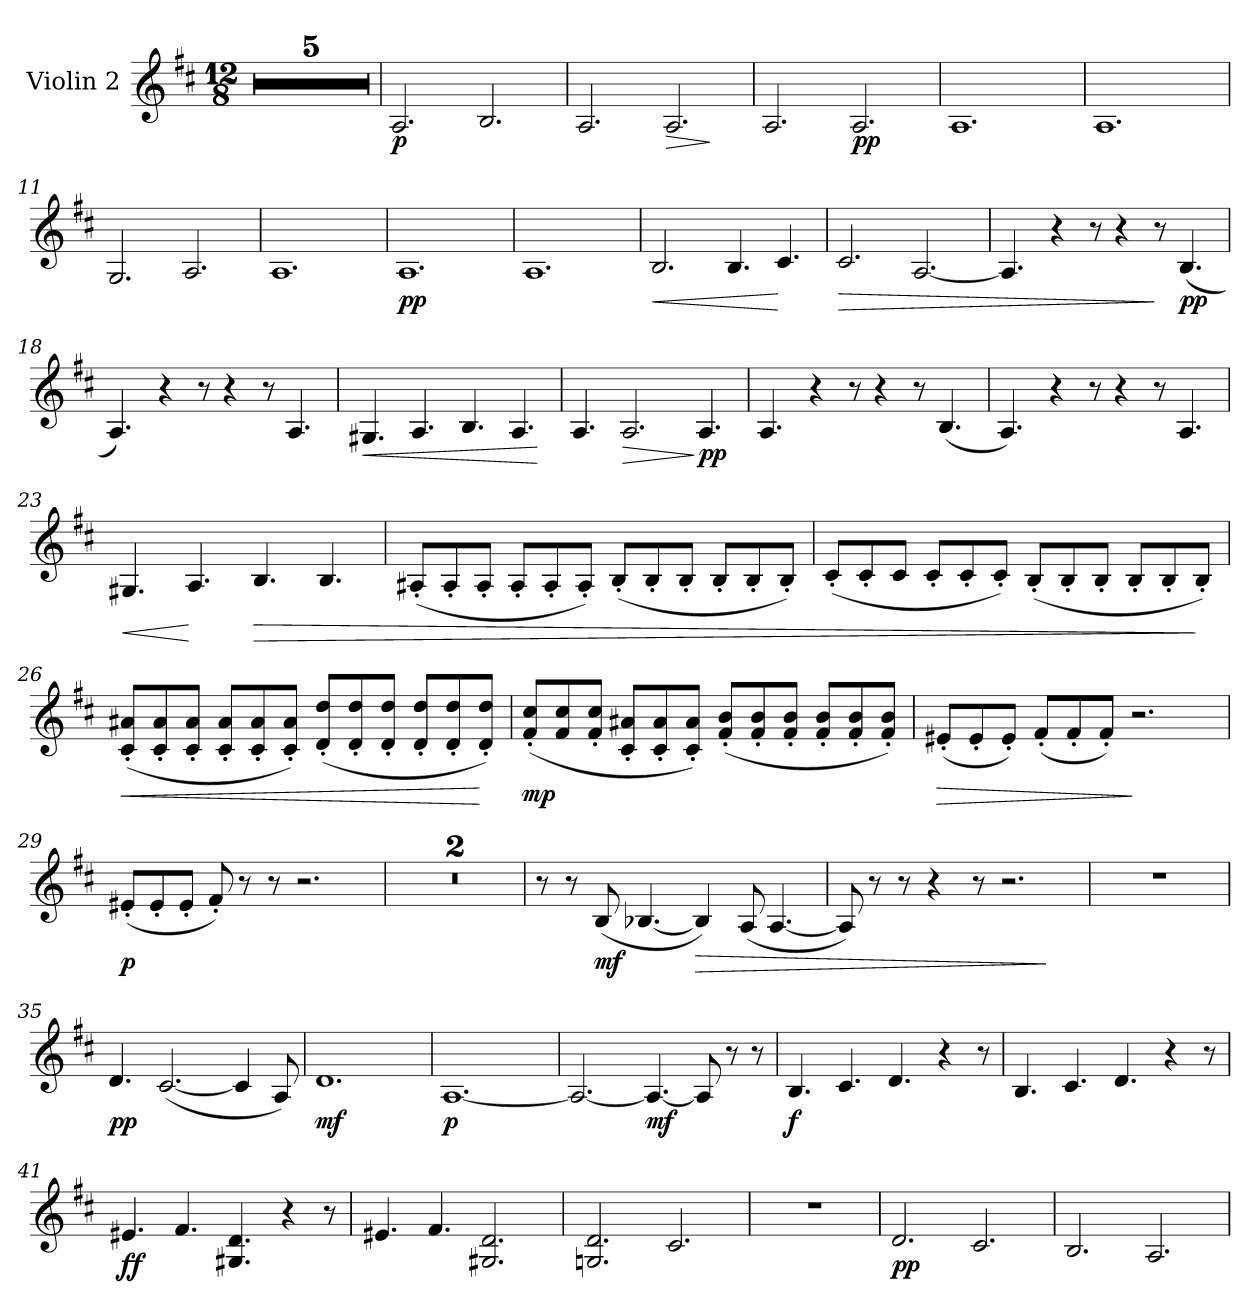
**kern	**dynam
*part1	*part1
*staff1	*staff1
*I"Violin 2	*
*I'Vln	*
*clefG2	*
*k[f#c#]	*
*M12/8	*
=1	=1
1.r	.
=2	=2
1.r	.
=3	=3
1.r	.
=4	=4
1.r	.
=5	=5
1.r	.
*clefG2	*
=6	=6
2.A/	p
2.B/	.
=7	=7
2.A/	.
!	!LO:HP:b
2.A/	>
.	]
=8	=8
2.A/	.
2.A/	pp
=9	=9
1.A	.
=10	=10
1.A	.
=11	=11
2.G/	.
2.A/	.
=12	=12
1.A	.
=13	=13
1.A	pp
=14	=14
1.A	.
=15	=15
!	!LO:HP:b
2.B/	<
4.B/	.
4.c#/	[
=16	=16
!	!LO:HP:b
2.c#/	>
[2.A/	.
=17	=17
4.A/]	.
4r	.
8r	.
4r	.
8r	]
(4.B/	pp
=18	=18
4.A/)	.
4r	.
8r	.
4r	.
8r	.
4.A/	.
=19	=19
!	!LO:HP:b
4.G#X/	<
4.A/	.
4.B/	.
4.A/	.
.	[
=20	=20
4.A/	.
!	!LO:HP:b
2.A/	>
4.A/	] pp
=21	=21
4.A/	.
4r	.
8r	.
4r	.
8r	.
(4.B/	.
=22	=22
4.A/)	.
4r	.
8r	.
4r	.
8r	.
4.A/	.
=23	=23
!	!LO:HP:b
4.G#X/	<
4.A/	[
!	!LO:HP:b
4.B/	>
4.B/	.
=24	=24
(8A#X'/L	.
8A#'/	.
8A#'/J	.
8A#'/L	.
8A#'/	.
8A#'/J)	.
(8B'/L	.
8B'/	.
8B'/J	.
8B'/L	.
8B'/	.
8B'/J)	.
=25	=25
(8c#'/L	.
8c#'/	.
8c#/J	.
8c#'/L	.
8c#'/	.
8c#'/J)	.
(8B'/L	.
8B'/	.
8B'/J	.
8B'/L	.
8B'/	.
8B'/J)	]
=26	=26
!	!LO:HP:b
(8c#'/ 8a#X'/L	<
8c#'/ 8a#'/	.
8c#'/ 8a#'/J	.
8c#'/ 8a#'/L	.
8c#'/ 8a#'/	.
8c#'/ 8a#'/J)	.
(8d'/ 8dd'/L	.
8d'/ 8dd'/	.
8d'/ 8dd'/J	.
8d'/ 8dd'/L	.
8d'/ 8dd'/	.
8d'/ 8dd'/J)	[
=27	=27
(8f#'/ 8cc#'/L	mp
8f#/ 8cc#/	.
8f#'/ 8cc#'/J	.
8c#'/ 8a#X'/L	.
8c#'/ 8a#'/	.
8c#'/ 8a#'/J)	.
(8f#'/ 8b'/L	.
8f#'/ 8b'/	.
8f#'/ 8b'/J	.
8f#'/ 8b'/L	.
8f#'/ 8b'/	.
8f#'/ 8b'/J)	.
=28	=28
!	!LO:HP:b
(8e#X'/L	>
8e#'/	.
8e#'/J)	.
(8f#'/L	.
8f#'/	.
8f#'/J)	.
2.r	]
=29	=29
(8e#X'/L	p
8e#'/	.
8e#'/J	.
8f#'/)	.
8r	.
8r	.
2.r	.
=30	=30
1.r	.
=31	=31
1.r	.
=32	=32
8r	.
8r	.
(8B/	mf
[4.B-X/	.
!	!LO:HP:b
4B-/])	>
(8A/	.
[4.A/	.
=33	=33
8A/])	.
8r	.
8r	.
4r	.
8r	.
2.r	.
.	]
=34	=34
1.r	.
=35	=35
4.d/	pp
([2.c#/	.
4c#/]	.
8A/)	.
=36	=36
1.d	mf
=37	=37
[1.A	p
=38	=38
2.A/_	.
4.A/_	mf
8A/]	.
8r	.
8r	.
=39	=39
4.B/	f
4.c#/	.
4.d/	.
4r	.
8r	.
=40	=40
4.B/	.
4.c#/	.
4.d/	.
4r	.
8r	.
=41	=41
4.e#X/	ff
4.f#/	.
4.G#X/ 4.d/	.
4r	.
8r	.
=42	=42
4.e#X/	.
4.f#/	.
2.G#X/ 2.d/	.
=43	=43
2.Gn/ 2.d/	.
2.c#/	.
=44	=44
1.r	.
=45	=45
2.d/	pp
2.c#/	.
=46	=46
2.B/	.
2.A/	.
=	=
*-	*-
